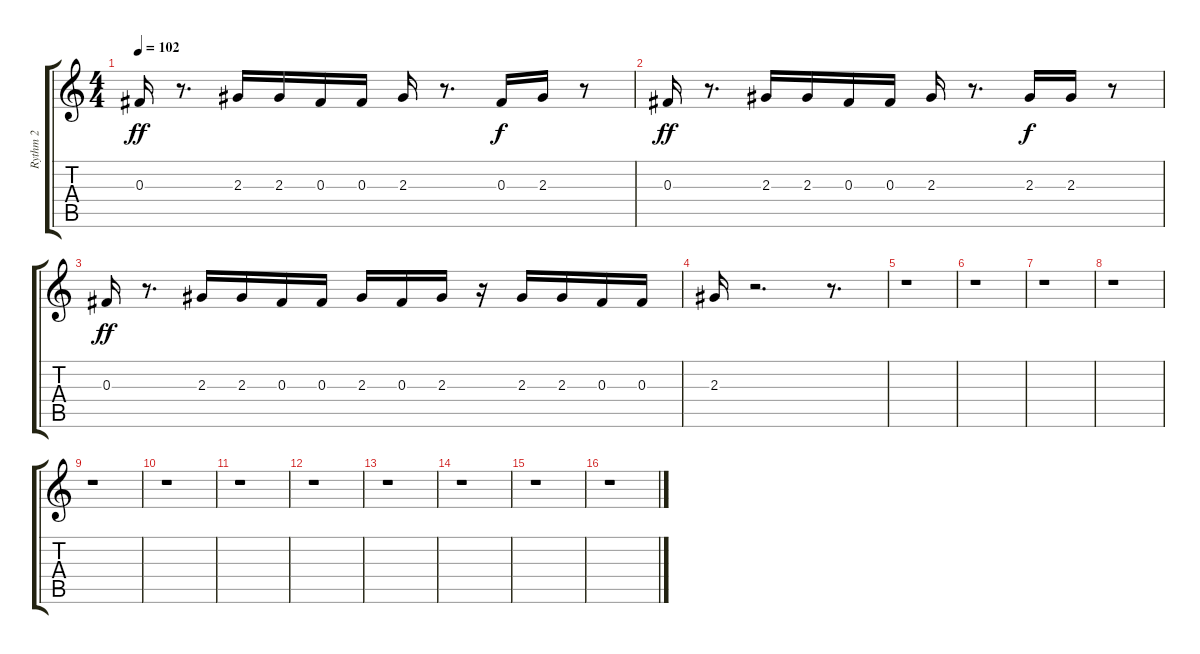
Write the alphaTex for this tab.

\track ("Rythm 2" "Rythm 2") {instrument electricguitarmuted}
\staff {score tabs}
\tuning (Eb4 Bb3 Gb3 Db3 Ab2 Eb2) {hide}
\ts (4 4)
\tempo 102
\clef g2
\ks c
0.3.16{dy ff} r.8{d} 2.3.16 2.3.16 0.3.16 0.3.16 2.3.16 r.8{d} 0.3.16{dy f} 2.3.16 r.8 |
0.3.16{dy ff} r.8{d} 2.3.16 2.3.16 0.3.16 0.3.16 2.3.16 r.8{d} 2.3.16{dy f} 2.3.16 r.8 |
0.3.16{dy ff} r.8{d} 2.3.16 2.3.16 0.3.16 0.3.16 2.3.16 0.3.16 2.3.16 r.16 2.3.16 2.3.16 0.3.16 0.3.16 |
2.3.16 r.2{d} r.8{d} |
r.1 |
r.1 |
r.1 |
r.1 |
r.1 |
r.1 |
r.1 |
r.1 |
r.1 |
r.1 |
r.1 |
r.1
